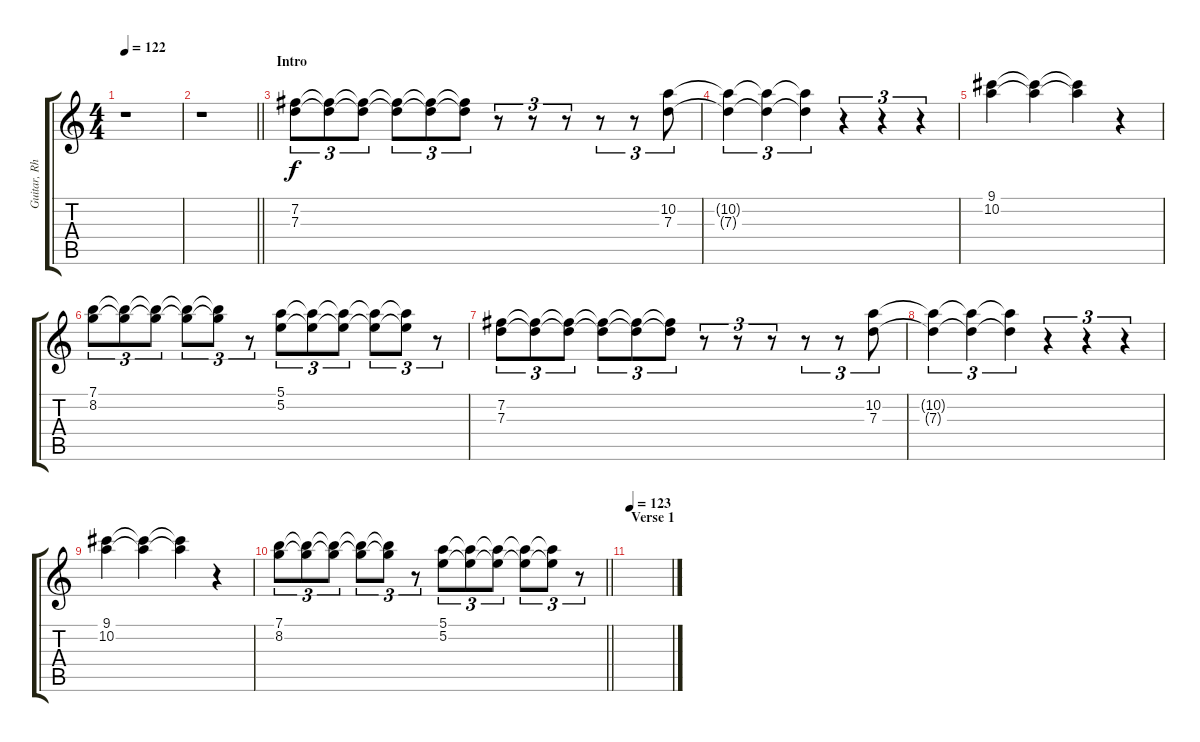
\track ("Guitar, Rhythm" "Guitar, Rh") {instrument electricguitarmuted}
\staff {score tabs}
\tuning (E4 B3 G3 D3 A2 E2) {hide}
\ts (4 4)
\tempo 122
\clef g2
\ks c
r.1{dy f instrument electricguitarmuted} |
\barLineRight lightlight
r.1 |
\section ("" "Intro")
(7.2 7.3).8{tu (3 2)} (7.2{t} 7.3{t}).8{tu (3 2)} (7.2{t} 7.3{t}).8{tu (3 2)} (7.2{t} 7.3{t}).8{tu (3 2)} (7.2{t} 7.3{t}).8{tu (3 2)} (7.2{t} 7.3{t}).8{tu (3 2)} r.8{tu (3 2)} r.8{tu (3 2)} r.8{tu (3 2)} r.8{tu (3 2)} r.8{tu (3 2)} (10.2 7.3).8{tu (3 2)} |
(10.2{t} 7.3{t}).4{tu (3 2)} (10.2{t} 7.3{t}).4{tu (3 2)} (10.2{t} 7.3{t}).4{tu (3 2)} r.4{tu (3 2)} r.4{tu (3 2)} r.4{tu (3 2)} |
(9.1 10.2).4 (9.1{t} 10.2{t}).4 (9.1{t} 10.2{t}).4 r.4 |
(7.1 8.2).8{tu (3 2)} (7.1{t} 8.2{t}).8{tu (3 2)} (7.1{t} 8.2{t}).8{tu (3 2)} (7.1{t} 8.2{t}).8{tu (3 2)} (7.1{t} 8.2{t}).8{tu (3 2)} r.8{tu (3 2)} (5.1 5.2).8{tu (3 2)} (5.1{t} 5.2{t}).8{tu (3 2)} (5.1{t} 5.2{t}).8{tu (3 2)} (5.1{t} 5.2{t}).8{tu (3 2)} (5.1{t} 5.2{t}).8{tu (3 2)} r.8{tu (3 2)} |
(7.2 7.3).8{tu (3 2)} (7.2{t} 7.3{t}).8{tu (3 2)} (7.2{t} 7.3{t}).8{tu (3 2)} (7.2{t} 7.3{t}).8{tu (3 2)} (7.2{t} 7.3{t}).8{tu (3 2)} (7.2{t} 7.3{t}).8{tu (3 2)} r.8{tu (3 2)} r.8{tu (3 2)} r.8{tu (3 2)} r.8{tu (3 2)} r.8{tu (3 2)} (10.2 7.3).8{tu (3 2)} |
(10.2{t} 7.3{t}).4{tu (3 2)} (10.2{t} 7.3{t}).4{tu (3 2)} (10.2{t} 7.3{t}).4{tu (3 2)} r.4{tu (3 2)} r.4{tu (3 2)} r.4{tu (3 2)} |
(9.1 10.2).4 (9.1{t} 10.2{t}).4 (9.1{t} 10.2{t}).4 r.4 |
\barLineRight lightlight
(7.1 8.2).8{tu (3 2)} (7.1{t} 8.2{t}).8{tu (3 2)} (7.1{t} 8.2{t}).8{tu (3 2)} (7.1{t} 8.2{t}).8{tu (3 2)} (7.1{t} 8.2{t}).8{tu (3 2)} r.8{tu (3 2)} (5.1 5.2).8{tu (3 2)} (5.1{t} 5.2{t}).8{tu (3 2)} (5.1{t} 5.2{t}).8{tu (3 2)} (5.1{t} 5.2{t}).8{tu (3 2)} (5.1{t} 5.2{t}).8{tu (3 2)} r.8{tu (3 2)} |
\section ("" "Verse 1")
\tempo 123
